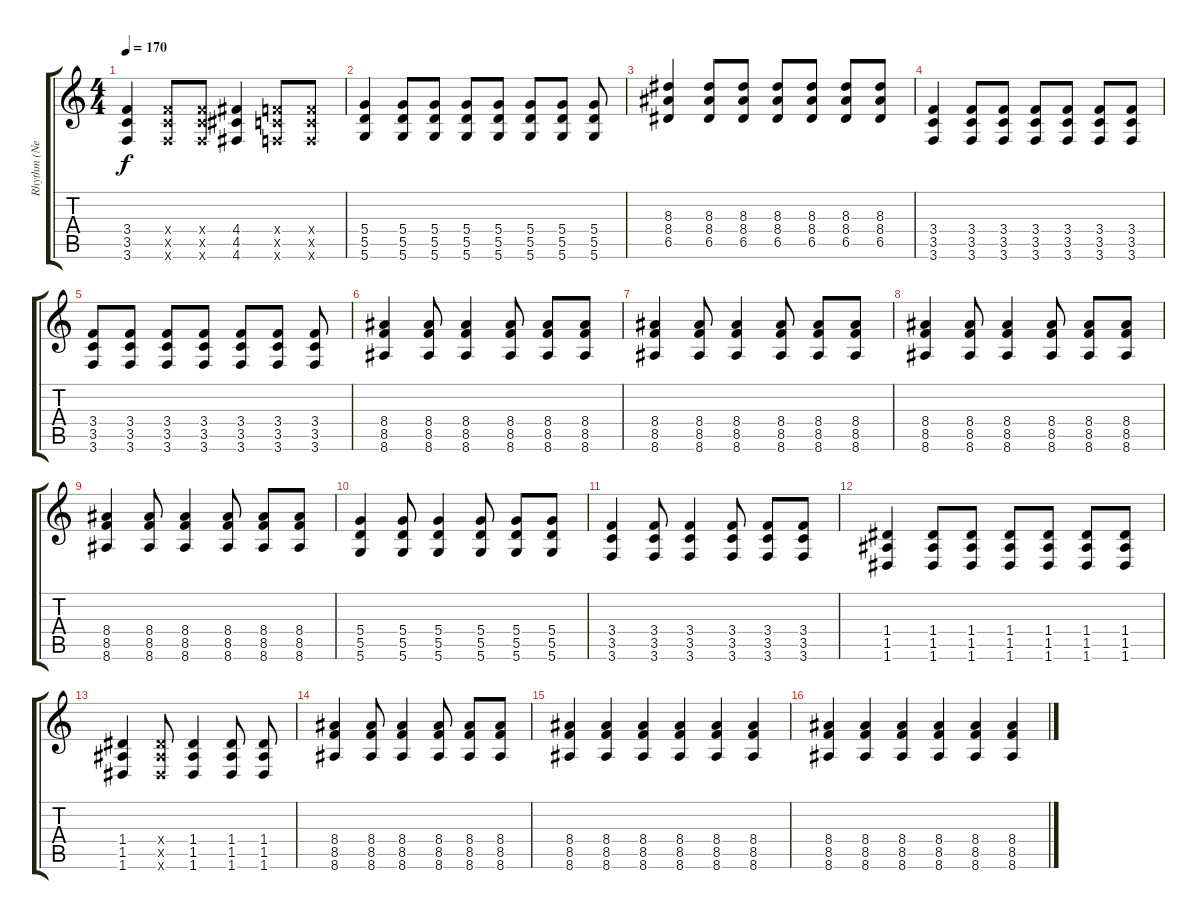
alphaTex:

\track ("Rhythm (Neil Westfall)" "Rhythm (Ne") {instrument distortionguitar}
\staff {score tabs}
\tuning (E4 B3 G3 D3 A2 D2) {hide}
\ts (4 4)
\tempo 170
\clef g2
\ks c
(3.4 3.5 3.6).4{dy f} (3.4{x} 3.5{x} 3.6{x}).8 (3.4{x} 3.5{x} 3.6{x}).8 (4.4 4.5 4.6).4 (3.4{x} 3.5{x} 3.6{x}).8 (3.4{x} 3.5{x} 3.6{x}).8 |
(5.4 5.5 5.6).4 (5.4 5.5 5.6).8 (5.4 5.5 5.6).8 (5.4 5.5 5.6).8 (5.4 5.5 5.6).8 (5.4 5.5 5.6).8 (5.4 5.5 5.6).8 (5.4 5.5 5.6).8 |
(8.3 8.4 6.5).4 (8.3 8.4 6.5).8 (8.3 8.4 6.5).8 (8.3 8.4 6.5).8 (8.3 8.4 6.5).8 (8.3 8.4 6.5).8 (8.3 8.4 6.5).8 |
(3.4 3.5 3.6).4 (3.4 3.5 3.6).8 (3.4 3.5 3.6).8 (3.4 3.5 3.6).8 (3.4 3.5 3.6).8 (3.4 3.5 3.6).8 (3.4 3.5 3.6).8 |
(3.4 3.5 3.6).8 (3.4 3.5 3.6).8 (3.4 3.5 3.6).8 (3.4 3.5 3.6).8 (3.4 3.5 3.6).8 (3.4 3.5 3.6).8 (3.4 3.5 3.6).8 |
(8.4 8.5 8.6).4 (8.4 8.5 8.6).8 (8.4 8.5 8.6).4 (8.4 8.5 8.6).8 (8.4 8.5 8.6).8 (8.4 8.5 8.6).8 |
(8.4 8.5 8.6).4 (8.4 8.5 8.6).8 (8.4 8.5 8.6).4 (8.4 8.5 8.6).8 (8.4 8.5 8.6).8 (8.4 8.5 8.6).8 |
(8.4 8.5 8.6).4 (8.4 8.5 8.6).8 (8.4 8.5 8.6).4 (8.4 8.5 8.6).8 (8.4 8.5 8.6).8 (8.4 8.5 8.6).8 |
(8.4 8.5 8.6).4 (8.4 8.5 8.6).8 (8.4 8.5 8.6).4 (8.4 8.5 8.6).8 (8.4 8.5 8.6).8 (8.4 8.5 8.6).8 |
(5.4 5.5 5.6).4 (5.4 5.5 5.6).8 (5.4 5.5 5.6).4 (5.4 5.5 5.6).8 (5.4 5.5 5.6).8 (5.4 5.5 5.6).8 |
(3.4 3.5 3.6).4 (3.4 3.5 3.6).8 (3.4 3.5 3.6).4 (3.4 3.5 3.6).8 (3.4 3.5 3.6).8 (3.4 3.5 3.6).8 |
(1.4 1.5 1.6).4 (1.4 1.5 1.6).8 (1.4 1.5 1.6).8 (1.4 1.5 1.6).8 (1.4 1.5 1.6).8 (1.4 1.5 1.6).8 (1.4 1.5 1.6).8 |
(1.4 1.5 1.6).4 (1.4{x} 1.5{x} 1.6{x}).8 (1.4 1.5 1.6).4 (1.4 1.5 1.6).8 (1.4 1.5 1.6).8 |
(8.4 8.5 8.6).4 (8.4 8.5 8.6).8 (8.4 8.5 8.6).4 (8.4 8.5 8.6).8 (8.4 8.5 8.6).8 (8.4 8.5 8.6).8 |
(8.4 8.5 8.6).4 (8.4 8.5 8.6).4 (8.4 8.5 8.6).4 (8.4 8.5 8.6).4 (8.4 8.5 8.6).4 (8.4 8.5 8.6).4 |
(8.4 8.5 8.6).4 (8.4 8.5 8.6).4 (8.4 8.5 8.6).4 (8.4 8.5 8.6).4 (8.4 8.5 8.6).4 (8.4 8.5 8.6).4
